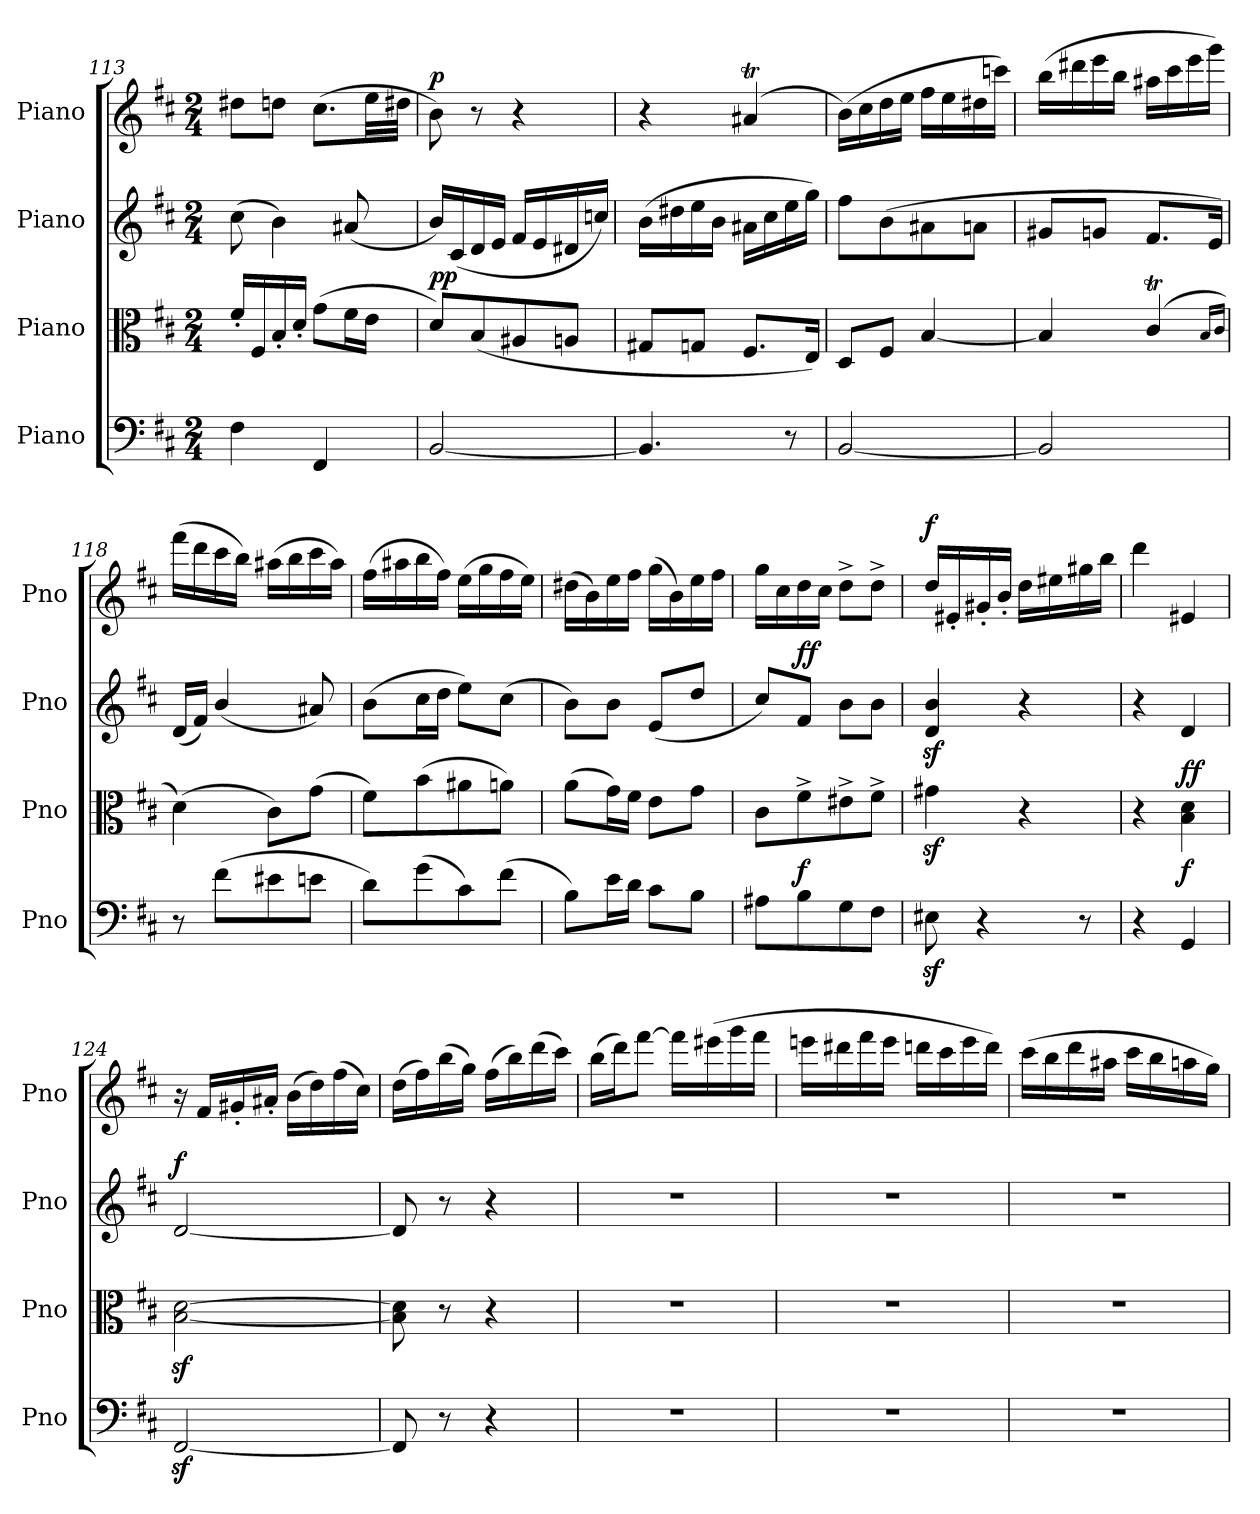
**kern	**dynam	**kern	**dynam	**kern	**dynam	**kern	**dynam
*part4	*part4	*part3	*part3	*part2	*part2	*part1	*part1
*staff4	*staff4	*staff3	*staff3	*staff2	*staff2	*staff1	*staff1
*I"Piano	*	*I"Piano	*	*I"Piano	*	*I"Piano	*
*I'Pno	*	*I'Pno	*	*I'Pno	*	*I'Pno	*
!!LO:LB:g=z
*clefF4	*	*clefC3	*	*clefG2	*	*clefG2	*
*k[f#c#]	*	*k[f#c#]	*	*k[f#c#]	*	*k[f#c#]	*
*M2/4	*	*M2/4	*	*M2/4	*	*M2/4	*
=113	=113	=113	=113	=113	=113	=113	=113
4F#\	.	16f#'/LL	.	(8cc#\	.	8dd#X\L	.
.	.	16F#/	.	.	.	.	.
.	.	16B'/	.	4b\)	.	8ddn\J	.
.	.	16d'/JJ	.	.	.	.	.
4FF#/	.	(8g\L	.	.	.	(8.cc#\L	.
.	.	16f#\L	.	(8a#X/	.	.	.
.	.	16e\JJ	.	.	.	32ee\LL	.
.	.	.	.	.	.	32dd#X\JJJ	.
=114	=114	=114	=114	=114	=114	=114	=114
!	!	!	!LO:DY:a	!	!	!	!
!	!	!	!LO:DY:n=1:a	!	!	!	!LO:DY:a
[2BB/	.	8d/L)	p p	16b/LL)	.	8b\)	p
.	.	.	.	(16c#/	.	.	.
.	.	(8B/	.	16d/	.	8r	.
.	.	.	.	16e/JJ	.	.	.
.	.	8A#X/	.	16f#/LL	.	4r	.
.	.	.	.	16e/	.	.	.
.	.	8An/J	.	16d#X/	.	.	.
.	.	.	.	16ccn/JJ)	.	.	.
=115	=115	=115	=115	=115	=115	=115	=115
4.BB/]	.	8G#X/L	.	(16b\LL	.	4r	.
.	.	.	.	16dd#X\	.	.	.
.	.	8Gn/J	.	16ee\	.	.	.
.	.	.	.	16b\JJ	.	.	.
.	.	8.F#/L	.	16a#X\LL	.	(4a#Xt/	.
.	.	.	.	16cc#\	.	.	.
8r	.	.	.	16ee\	.	.	.
.	.	16E/Jk)	.	16gg\JJ)	.	.	.
=116	=116	=116	=116	=116	=116	=116	=116
[2BB/	.	8D/L	.	8ff#\L	.	(16b\LL)	.
.	.	.	.	.	.	16cc#\	.
.	.	8F#/J	.	(8b\	.	16dd\	.
.	.	.	.	.	.	16ee\JJ	.
.	.	[4B/	.	8a#X\	.	16ff#\LL	.
.	.	.	.	.	.	16ee\	.
.	.	.	.	8an\J	.	16dd#X\	.
.	.	.	.	.	.	16cccn\JJ)	.
=117	=117	=117	=117	=117	=117	=117	=117
2BB/]	.	4B/]	.	8g#X/L	.	(16bb\LL	.
.	.	.	.	.	.	16ddd#X\	.
.	.	.	.	8gn/J	.	16eee\	.
.	.	.	.	.	.	16bb\JJ	.
.	.	(4c#t/	.	8.f#/L	.	16aa#X\LL	.
.	.	.	.	.	.	16ccc#\	.
.	.	.	.	.	.	16eee\	.
.	.	.	.	16e/Jk)	.	16ggg\JJ)	.
.	.	16qB/LL	.	.	.	.	.
.	.	16qc#/JJ	.	.	.	.	.
=118	=118	=118	=118	=118	=118	=118	=118
8r	.	(4d\)	.	(16d/LL	.	(16fff#\LL	.
.	.	.	.	16f#/JJ)	.	16ddd\	.
(8f#\L	.	.	.	(4b/	.	16ccc#\	.
.	.	.	.	.	.	16bb\JJ)	.
8e#X\	.	8c#\L)	.	.	.	(16aa#X\LL	.
.	.	.	.	.	.	16bb\	.
8en\J	.	(8g\J	.	8a#X/)	.	16ccc#\	.
.	.	.	.	.	.	16aa#\JJ)	.
=119	=119	=119	=119	=119	=119	=119	=119
8d\L)	.	8f#\L)	.	(8b\L	.	(16ff#\LL	.
.	.	.	.	.	.	16aa#X\	.
(8g\	.	(8b\	.	16cc#\L	.	16bb\	.
.	.	.	.	16dd\JJ	.	16ff#\JJ)	.
8c#\)	.	8a#X\	.	8ee\L)	.	(16ee\LL	.
.	.	.	.	.	.	16gg\	.
(8f#\J	.	8an\J)	.	(8cc#\J	.	16ff#\	.
.	.	.	.	.	.	16ee\JJ)	.
!!LO:PB:g=z
=120	=120	=120	=120	=120	=120	=120	=120
8B\L)	.	(8a\L	.	8b\L)	.	(16dd#X\LL	.
.	.	.	.	.	.	16b\)	.
16e\L	.	16g\L)	.	8b\J	.	16ee\	.
16d\JJ	.	16f#\JJ	.	.	.	16ff#\JJ	.
8c#\L	.	8e\L	.	(8e/L	.	(16gg\LL	.
.	.	.	.	.	.	16b\)	.
8B\J	.	8g\J	.	8dd/J	.	16ee\	.
.	.	.	.	.	.	16ff#\JJ	.
!!LO:LB:g=z
=121	=121	=121	=121	=121	=121	=121	=121
8A#X\L	.	8c#\L	.	8cc#/L)	.	16gg\LL	.
.	.	.	.	.	.	16cc#\	.
!	!LO:DY:a	!	!	!	!LO:DY:a	!	!
!	!	!	!	!	!LO:DY:n=1:a	!	!
8B\	f	8f#^\	.	8f#/J	f f	16dd\	.
.	.	.	.	.	.	16cc#\JJ	.
8G\	.	8e#X^\	.	8b\L	.	8dd^\L	.
8F#\J	.	8f#^\J	.	8b\J	.	8dd^\J	.
=122	=122	=122	=122	=122	=122	=122	=122
!	!	!	!	!	!	!	!LO:DY:a
8E#Xz>\	.	4g#Xz>\	.	4d/z> 4b/z>	.	16dd/LL	f
.	.	.	.	.	.	16e#X'/	.
4r	.	.	.	.	.	16g#X'/	.
.	.	.	.	.	.	16b'/JJ	.
.	.	4r	.	4r	.	16dd\LL	.
.	.	.	.	.	.	16ee#X\	.
8r	.	.	.	.	.	16gg#X\	.
.	.	.	.	.	.	16bb\JJ	.
=123	=123	=123	=123	=123	=123	=123	=123
4r	.	4r	.	4r	.	4ddd\	.
!	!LO:DY:a	!	!LO:DY:a	!	!	!	!
!	!	!	!LO:DY:n=1:a	!	!	!	!
4GG/	f	4B\ 4d\	f f	4d/	.	4e#X/	.
=124	=124	=124	=124	=124	=124	=124	=124
!	!	!	!	!	!LO:DY:a	!	!
[2FF#z>/	.	[2B\z> [2d\z>	.	[2d/	f	16r	.
.	.	.	.	.	.	16f#/LL	.
.	.	.	.	.	.	16g#X'/	.
.	.	.	.	.	.	16a#X'/JJ	.
.	.	.	.	.	.	(16b\LL	.
.	.	.	.	.	.	16dd\)	.
.	.	.	.	.	.	(16ff#\	.
.	.	.	.	.	.	16cc#\JJ)	.
=125	=125	=125	=125	=125	=125	=125	=125
8FF#/]	.	8B\] 8d\]	.	8d/]	.	(16dd\LL	.
.	.	.	.	.	.	16ff#\)	.
8r	.	8r	.	8r	.	(16bb\	.
.	.	.	.	.	.	16gg\JJ)	.
4r	.	4r	.	4r	.	(16ff#\LL	.
.	.	.	.	.	.	16bb\)	.
.	.	.	.	.	.	(16ddd\	.
.	.	.	.	.	.	16ccc#\JJ)	.
=126	=126	=126	=126	=126	=126	=126	=126
2r	.	2r	.	2r	.	(16bb\LL	.
.	.	.	.	.	.	16ddd\J)	.
.	.	.	.	.	.	[8fff#\J	.
.	.	.	.	.	.	16fff#\LL]	.
.	.	.	.	.	.	(16eee#X\	.
.	.	.	.	.	.	16ggg\	.
.	.	.	.	.	.	16fff#\JJ	.
=127	=127	=127	=127	=127	=127	=127	=127
2r	.	2r	.	2r	.	16eeen\LL	.
.	.	.	.	.	.	16ddd#X\	.
.	.	.	.	.	.	16fff#\	.
.	.	.	.	.	.	16eee\JJ	.
.	.	.	.	.	.	16dddn\LL	.
.	.	.	.	.	.	16ccc#\	.
.	.	.	.	.	.	16eee\	.
.	.	.	.	.	.	16ddd\JJ)	.
!!LO:PB:g=z
=128	=128	=128	=128	=128	=128	=128	=128
2r	.	2r	.	2r	.	(16ccc#\LL	.
.	.	.	.	.	.	16bb\	.
.	.	.	.	.	.	16ddd\	.
.	.	.	.	.	.	16aa#X\JJ	.
.	.	.	.	.	.	16ccc#\LL	.
.	.	.	.	.	.	16bb\	.
.	.	.	.	.	.	16aan\	.
.	.	.	.	.	.	16gg\JJ)	.
=	=	=	=	=	=	=	=
*-	*-	*-	*-	*-	*-	*-	*-
